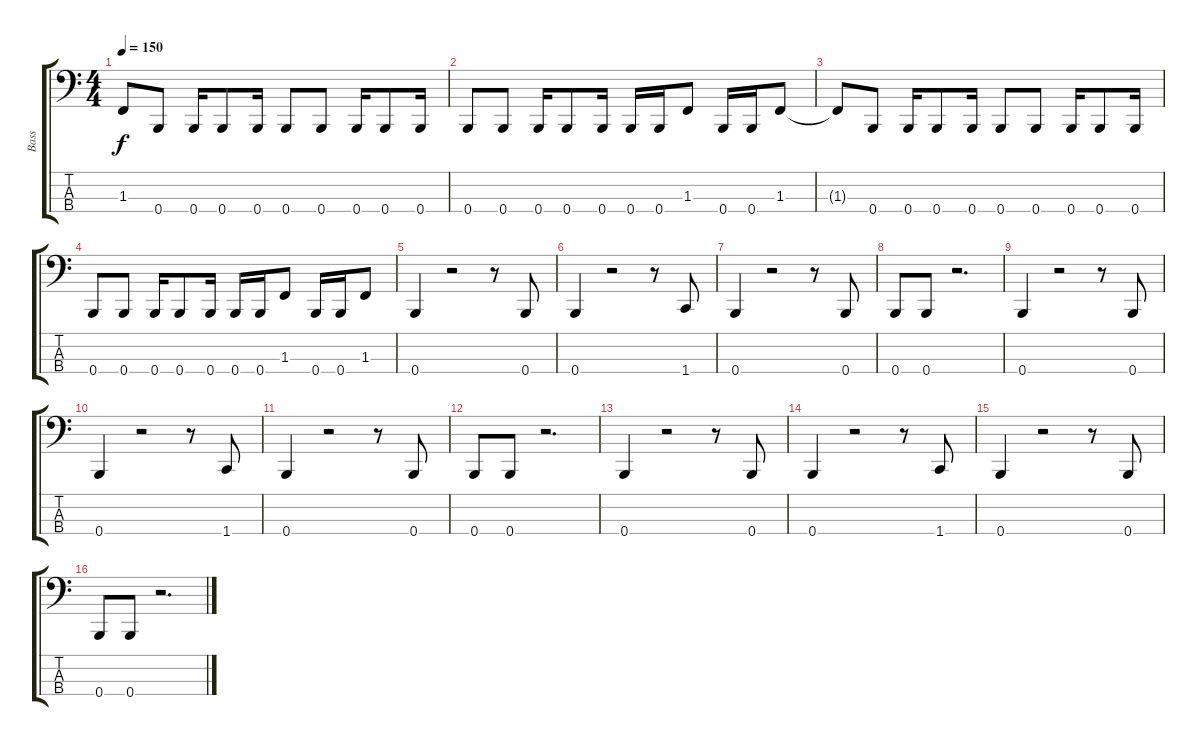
\track ("Bass" "Bass") {instrument electricbasspick}
\staff {score tabs}
\tuning (D2 A1 E1 B0) {hide}
\ts (4 4)
\tempo 150
\clef f4
\ks c
1.3{t}.8{dy f} 0.4.8 0.4.16 0.4.8 0.4.16 0.4.8 0.4.8 0.4.16 0.4.8 0.4.16 |
0.4.8 0.4.8 0.4.16 0.4.8 0.4.16 0.4.16 0.4.16 1.3.8 0.4.16 0.4.16 1.3.8 |
1.3{t}.8 0.4.8 0.4.16 0.4.8 0.4.16 0.4.8 0.4.8 0.4.16 0.4.8 0.4.16 |
0.4.8 0.4.8 0.4.16 0.4.8 0.4.16 0.4.16 0.4.16 1.3.8 0.4.16 0.4.16 1.3.8 |
0.4.4 r.2 r.8 0.4.8 |
0.4.4 r.2 r.8 1.4.8 |
0.4.4 r.2 r.8 0.4.8 |
0.4.8 0.4.8 r.2{d} |
0.4.4 r.2 r.8 0.4.8 |
0.4.4 r.2 r.8 1.4.8 |
0.4.4 r.2 r.8 0.4.8 |
0.4.8 0.4.8 r.2{d} |
0.4.4 r.2 r.8 0.4.8 |
0.4.4 r.2 r.8 1.4.8 |
0.4.4 r.2 r.8 0.4.8 |
0.4.8 0.4.8 r.2{d}
